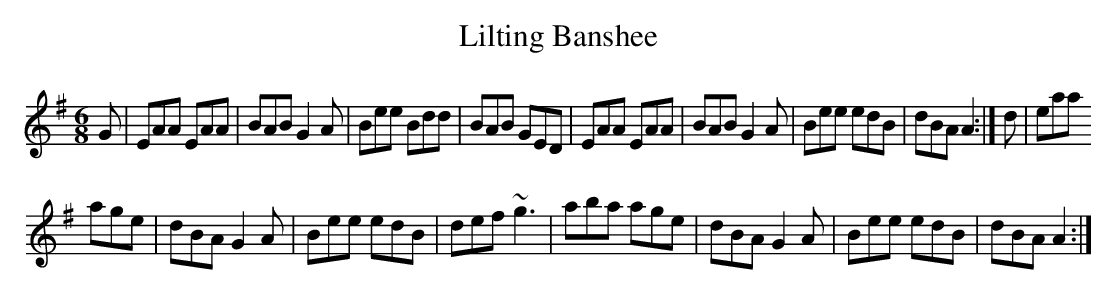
X:1
T:Lilting Banshee
L:1/8
M:6/8
K:G
G|EAA EAA|BAB G2A|Bee Bdd|BAB GED|EAA EAA|BAB G2A|Bee edB|dBA A2:|d|eaa
age|dBA G2A|Bee edB|def ~g3|aba age|dBA G2A|Bee edB|dBA A2:|
